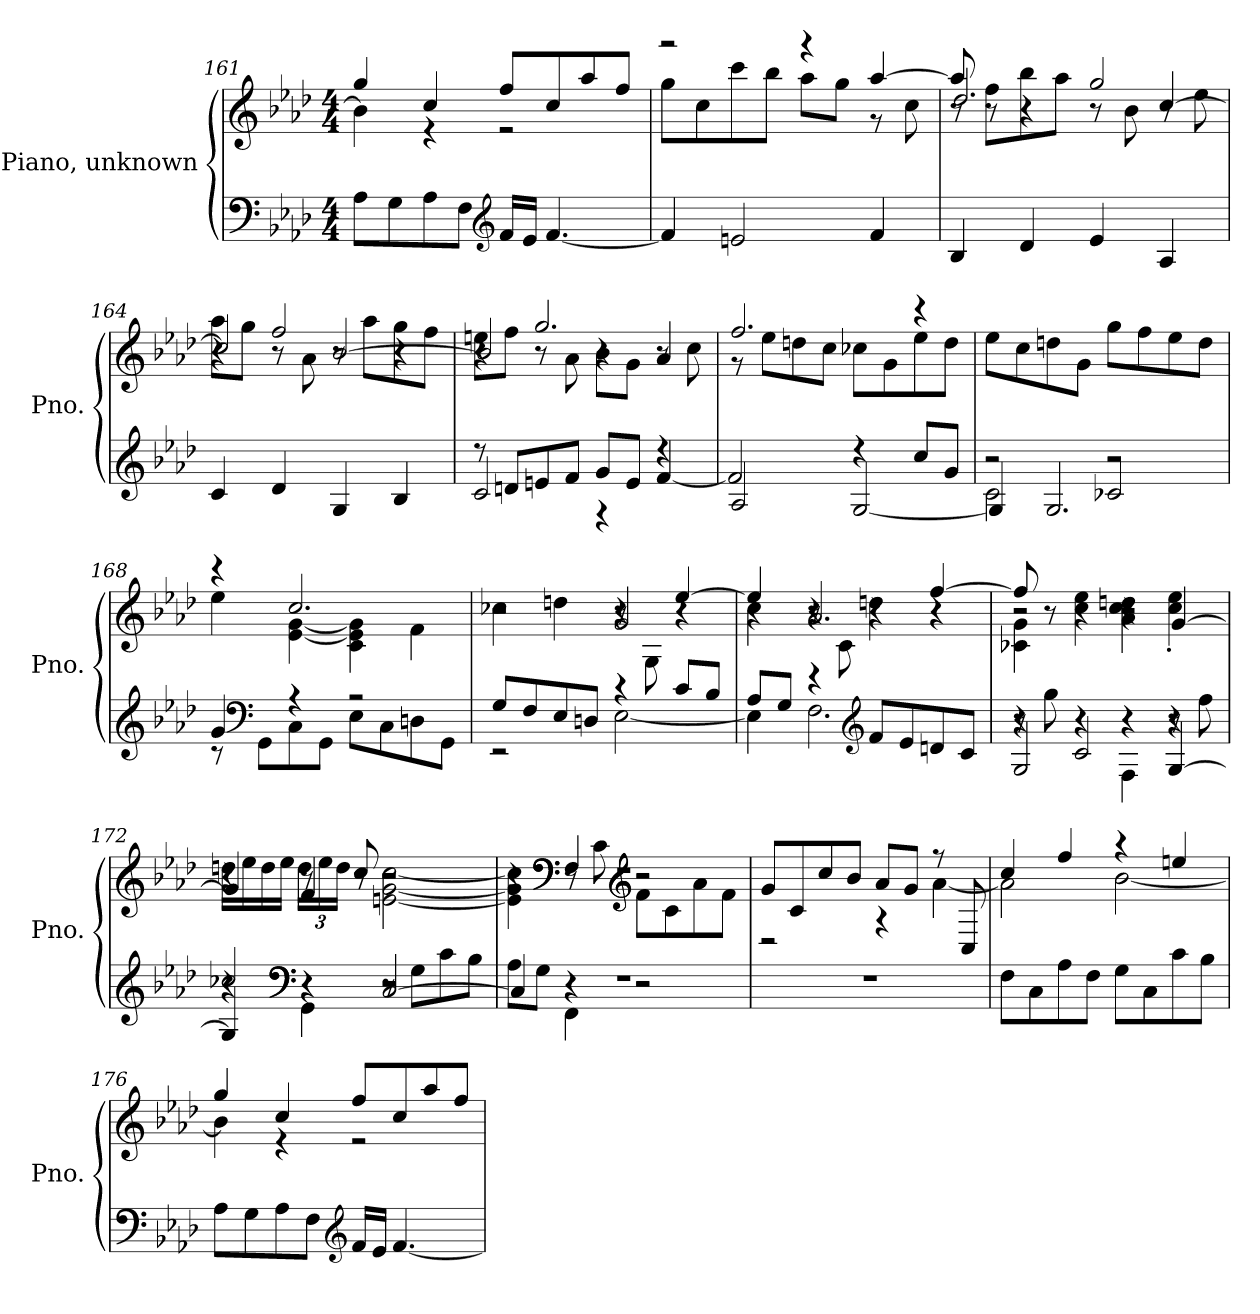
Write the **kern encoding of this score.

**kern	**kern
*part1	*part1
*staff2	*staff1
*I"Piano, unknown	*
*I'Pno.	*
*clefF4	*clefG2
*k[b-e-a-d-]	*k[b-e-a-d-]
*M4/4	*M4/4
=161	=161
*	*^
8A-\L	4gg/	4b-\]
8G\	.	.
8A-\	4cc/	4r
8F\J	.	.
*clefG2	*	*
16f/LL	8ff/L	2r
16e-/JJ	.	.
[4.f/	8cc/	.
.	8aa-/	.
.	8ff/J	.
!!LO:LB:g=z	!!
=162	=162	=162
4f/]	2r	8gg\L
.	.	8cc\
2en/	.	8ccc\
.	.	8bb-\J
.	4r	8aa-\L
.	.	8gg\J
4f/	[4aa-/	8r
.	.	8cc\
=163	=163	=163
*	*	*^
4B-/	8aa-/]	8r	2.dd-/
.	8r	8ff\L	.
4d-/	4r	8bb-\	.
.	.	8aa-\J	.
4e-/	2gg/	8r	.
.	.	8b-\	.
4A-/	.	8r	[4cc/
.	.	8ee-\	.
=164	=164	=164	=164
4c/	4r	8aa-\L	2cc/]
.	.	8gg\J	.
4d-/	2ff/	8r	.
.	.	8a-\	.
4G/	.	8r	[2b-/
.	.	8aa-\L	.
4B-/	4r	8gg\	.
.	.	8ff\J	.
=165	=165	=165	=165
*^	*	*	*
8r	2c/	4r	8een\L	2b-/]
8dn/L	.	.	8ff\J	.
8en/	.	2.gg/	8r	.
8f/J	.	.	8a-\	.
8g/L	4r	.	8b-\L	4r
8e/J	.	.	8g\J	.
4r	[4f/	.	8r	4a-/
.	.	.	8cc\	.
*	*	*	*v	*v
!!LO:LB:g=z
=166	=166	=166	=166
2A-/	2f/]	2.ff/	8r
.	.	.	8ee-\L
.	.	.	8ddn\
.	.	.	8cc\J
4r	[2G/	.	8cc-X\L
.	.	.	8g\
8cc/L	.	4r	8ee-\
8g/J	.	.	8dd\J
*	*	*v	*v
=167	=167	=167
*	*^	*
2r	2c\	4G/]	8ee-\L
.	.	.	8cc\
.	.	2.G/	8ddn\
.	.	.	8g\J
2c-X/	2r	.	8gg\L
.	.	.	8ff\
.	.	.	8ee-\
.	.	.	8dd\J
*	*v	*v	*
=168	=168	=168
*	*	*^
4g/	8r	4r	4ee-\
*clefF4	*	*	*
.	8GG\L	.	.
4r	8C\	2.cc/	[4e-\ [4g\
.	8GG\J	.	.
2r	8E-\L	.	4c\ 4e-\] 4g\]
.	8C\	.	.
.	8Dn\	.	4f\
.	8GG\J	.	.
=169	=169	=169	=169
*	*	*	*^
8G/L	2r	2r	4cc-X\	2r
8F/	.	.	.	.
8E-/	.	.	4ddn\	.
8Dn/J	.	.	.	.
4r	[2E-\	4r	8r	2g/
.	.	.	8G\	.
8c/L	.	[4ee-/	4r	.
8B-/J	.	.	.	.
!!LO:LB:g=z	!!	!!
=170	=170	=170	=170	=170
8A-/L	4E-\]	4ee-/]	4cc\	4r
8G/J	.	.	.	.
4r	2.F\	4r	8r	2.a-/
.	.	.	8c\	.
*clefG2	*	*	*	*
8f/L	.	4r	4ddn\	.
8e-/	.	.	.	.
8dn/	.	[4ff/	4r	.
8c/J	.	.	.	.
=171	=171	=171	=171	=171
*	*^	*	*	*
4r	8r	2G/	8ff/]	4c-X\ 4g\	2r
.	8gg\	.	8r	.	.
2c/	4r	.	4r	4cc\ 4ee-\	.
.	4F\	4r	2r	4a-\ 4cc\ 4ddn\	4r
4r	8r	[4G/	.	4cc\' 4ee-\'	[4g/
.	8ff\	.	.	.	.
=172	=172	=172	=172	=172	=172
2cc-X/	4r	4G/]	4r	16ddn\LL	4g/]
.	.	.	.	16ee-\	.
.	.	.	.	16dd\	.
.	.	.	.	16ee-\JJ	.
*clefF4	*	*	*	*	*
*	*	*	*	*Xbrackettup	*
.	4GG\	4r	4f/	24dd\LL	8r
.	.	.	.	24ee-\	.
.	.	.	.	24dd\JJ	.
.	.	.	.	8r	8cc/
2r	8r	[2C/	2r	[2en\ [2g\ [2cc\	2r
.	8G\L	.	.	.	.
.	8c\	.	.	.	.
.	8B-\J	.	.	.	.
!!LO:LB:g=z	!!	!!
=173	=173	=173	=173	=173	=173
1r	8A-\L	4C/]	1r	4e\] 4g\] 4cc\]	4r
.	8G\J	.	.	.	.
*	*	*	*clefF4	*	*
.	4FF\	4r	.	8r	4F/
.	.	.	.	8c\	.
*	*	*	*clefG2	*	*
.	2r	2r	.	8f\L	2r
.	.	.	.	8c\	.
.	.	.	.	8a-\	.
.	.	.	.	8f\J	.
*v	*v	*v	*	*	*
*	*	*v	*v
=174	=174	=174
1r	8g/L	2r
.	8c/	.
.	8cc/	.
.	8b-/J	.
.	8a-/L	4r
.	8g/J	.
.	8r	[4a-\
.	8C/	.
=175	=175	=175
8F\L	4cc/	2a-\]
8C\	.	.
8A-\	4ff/	.
8F\J	.	.
8G\L	4r	[2b-\
8C\	.	.
8c\	4een/	.
8B-\J	.	.
=176	=176	=176
8A-\L	4gg/	4b-\]
8G\	.	.
8A-\	4cc/	4r
8F\J	.	.
*clefG2	*	*
16f/LL	8ff/L	2r
16e-/JJ	.	.
[4.f/	8cc/	.
.	8aa-/	.
.	8ff/J	.
*	*v	*v
=	=
*-	*-
